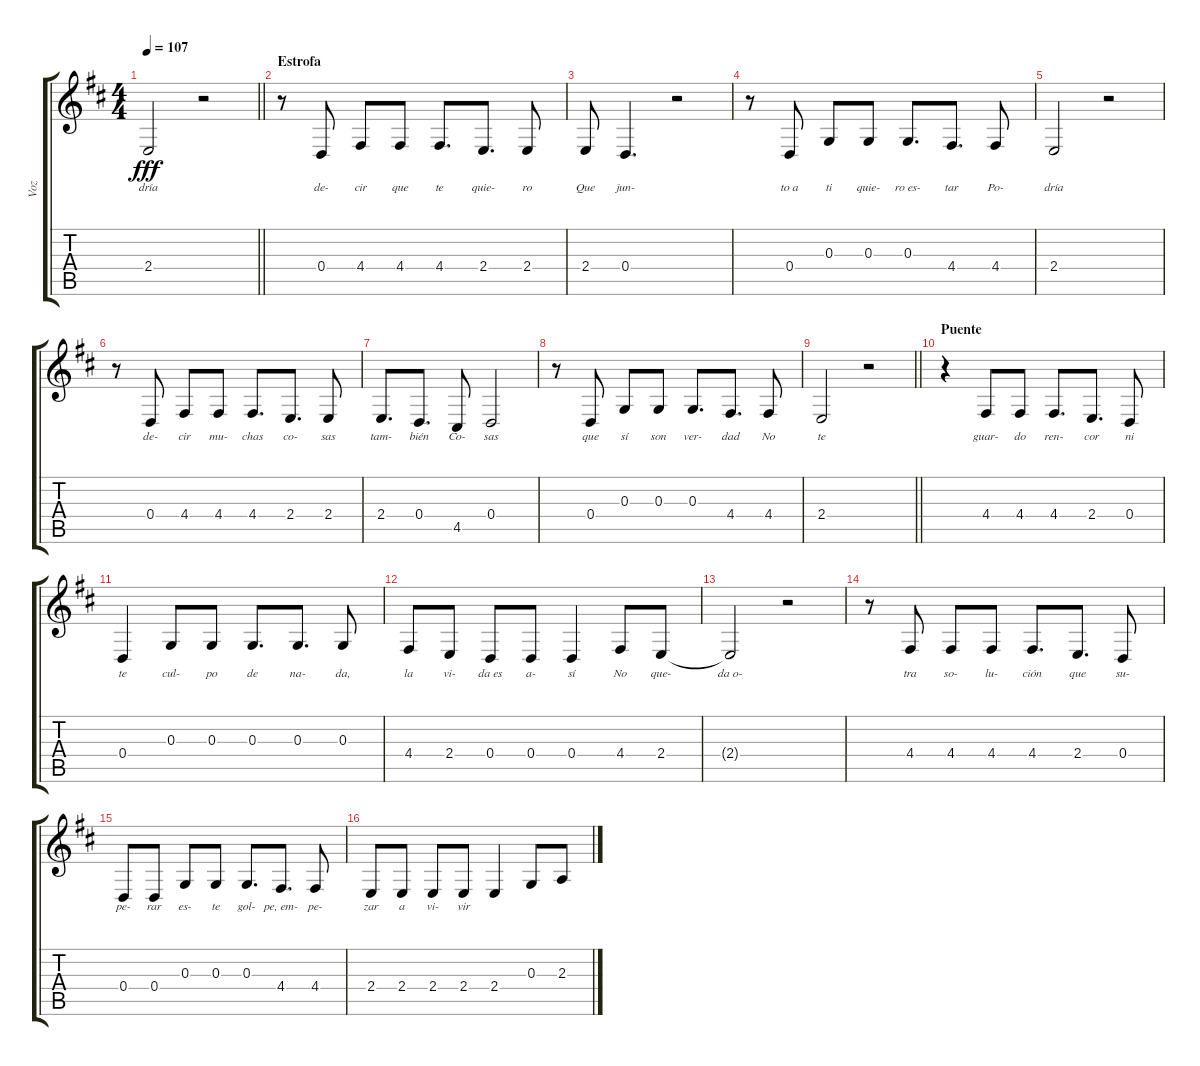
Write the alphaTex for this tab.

\track ("Voz" "Voz") {instrument tenorsax}
\staff {score tabs}
\tuning (E4 B3 G3 D3 A2 E2) {hide}
\ts (4 4)
\tempo 107
\clef g2
\barLineRight lightlight
\ks d
2.4.2{lyrics (0 "dría") lyrics (1 "") lyrics (2 "") lyrics (3 "") lyrics (4 "") dy fff} r.2 |
\section ("" "Estrofa")
r.8 0.4.8{lyrics (0 "de-") lyrics (1 "") lyrics (2 "") lyrics (3 "") lyrics (4 "")} 4.4.8{lyrics (0 "cir") lyrics (1 "") lyrics (2 "") lyrics (3 "") lyrics (4 "")} 4.4.8{lyrics (0 "que") lyrics (1 "") lyrics (2 "") lyrics (3 "") lyrics (4 "")} 4.4.8{d lyrics (0 "te") lyrics (1 "") lyrics (2 "") lyrics (3 "") lyrics (4 "")} 2.4.8{d lyrics (0 "quie-") lyrics (1 "") lyrics (2 "") lyrics (3 "") lyrics (4 "")} 2.4.8{lyrics (0 "ro") lyrics (1 "") lyrics (2 "") lyrics (3 "") lyrics (4 "")} |
2.4.8{lyrics (0 "Que") lyrics (1 "") lyrics (2 "") lyrics (3 "") lyrics (4 "")} 0.4.4{d lyrics (0 "jun-") lyrics (1 "") lyrics (2 "") lyrics (3 "") lyrics (4 "")} r.2 |
r.8 0.4.8{lyrics (0 "to a") lyrics (1 "") lyrics (2 "") lyrics (3 "") lyrics (4 "")} 0.3.8{lyrics (0 "ti") lyrics (1 "") lyrics (2 "") lyrics (3 "") lyrics (4 "")} 0.3.8{lyrics (0 "quie-") lyrics (1 "") lyrics (2 "") lyrics (3 "") lyrics (4 "")} 0.3.8{d lyrics (0 "ro es-") lyrics (1 "") lyrics (2 "") lyrics (3 "") lyrics (4 "")} 4.4.8{d lyrics (0 "tar") lyrics (1 "") lyrics (2 "") lyrics (3 "") lyrics (4 "")} 4.4.8{lyrics (0 "Po-") lyrics (1 "") lyrics (2 "") lyrics (3 "") lyrics (4 "")} |
2.4.2{lyrics (0 "dría") lyrics (1 "") lyrics (2 "") lyrics (3 "") lyrics (4 "")} r.2 |
r.8 0.4.8{lyrics (0 "de-") lyrics (1 "") lyrics (2 "") lyrics (3 "") lyrics (4 "")} 4.4.8{lyrics (0 "cir") lyrics (1 "") lyrics (2 "") lyrics (3 "") lyrics (4 "")} 4.4.8{lyrics (0 "mu-") lyrics (1 "") lyrics (2 "") lyrics (3 "") lyrics (4 "")} 4.4.8{d lyrics (0 "chas") lyrics (1 "") lyrics (2 "") lyrics (3 "") lyrics (4 "")} 2.4.8{d lyrics (0 "co-") lyrics (1 "") lyrics (2 "") lyrics (3 "") lyrics (4 "")} 2.4.8{lyrics (0 "sas") lyrics (1 "") lyrics (2 "") lyrics (3 "") lyrics (4 "")} |
2.4.8{d lyrics (0 "tam-") lyrics (1 "") lyrics (2 "") lyrics (3 "") lyrics (4 "")} 0.4.8{d lyrics (0 "bién") lyrics (1 "") lyrics (2 "") lyrics (3 "") lyrics (4 "")} 4.5.8{lyrics (0 "Co-") lyrics (1 "") lyrics (2 "") lyrics (3 "") lyrics (4 "")} 0.4.2{lyrics (0 "sas") lyrics (1 "") lyrics (2 "") lyrics (3 "") lyrics (4 "")} |
r.8 0.4.8{lyrics (0 "que") lyrics (1 "") lyrics (2 "") lyrics (3 "") lyrics (4 "")} 0.3.8{lyrics (0 "sí") lyrics (1 "") lyrics (2 "") lyrics (3 "") lyrics (4 "")} 0.3.8{lyrics (0 "son") lyrics (1 "") lyrics (2 "") lyrics (3 "") lyrics (4 "")} 0.3.8{d lyrics (0 "ver-") lyrics (1 "") lyrics (2 "") lyrics (3 "") lyrics (4 "")} 4.4.8{d lyrics (0 "dad") lyrics (1 "") lyrics (2 "") lyrics (3 "") lyrics (4 "")} 4.4.8{lyrics (0 "No") lyrics (1 "") lyrics (2 "") lyrics (3 "") lyrics (4 "")} |
\barLineRight lightlight
2.4.2{lyrics (0 "te") lyrics (1 "") lyrics (2 "") lyrics (3 "") lyrics (4 "")} r.2 |
\section ("" "Puente")
r.4 4.4.8{lyrics (0 "guar-") lyrics (1 "") lyrics (2 "") lyrics (3 "") lyrics (4 "")} 4.4.8{lyrics (0 "do") lyrics (1 "") lyrics (2 "") lyrics (3 "") lyrics (4 "")} 4.4.8{d lyrics (0 "ren-") lyrics (1 "") lyrics (2 "") lyrics (3 "") lyrics (4 "")} 2.4.8{d lyrics (0 "cor") lyrics (1 "") lyrics (2 "") lyrics (3 "") lyrics (4 "")} 0.4.8{lyrics (0 "ni") lyrics (1 "") lyrics (2 "") lyrics (3 "") lyrics (4 "")} |
0.4.4{lyrics (0 "te") lyrics (1 "") lyrics (2 "") lyrics (3 "") lyrics (4 "")} 0.3.8{lyrics (0 "cul-") lyrics (1 "") lyrics (2 "") lyrics (3 "") lyrics (4 "")} 0.3.8{lyrics (0 "po") lyrics (1 "") lyrics (2 "") lyrics (3 "") lyrics (4 "")} 0.3.8{d lyrics (0 "de") lyrics (1 "") lyrics (2 "") lyrics (3 "") lyrics (4 "")} 0.3.8{d lyrics (0 "na-") lyrics (1 "") lyrics (2 "") lyrics (3 "") lyrics (4 "")} 0.3.8{lyrics (0 "da,") lyrics (1 "") lyrics (2 "") lyrics (3 "") lyrics (4 "")} |
4.4.8{lyrics (0 "la") lyrics (1 "") lyrics (2 "") lyrics (3 "") lyrics (4 "")} 2.4.8{lyrics (0 "vi-") lyrics (1 "") lyrics (2 "") lyrics (3 "") lyrics (4 "")} 0.4.8{lyrics (0 "da es") lyrics (1 "") lyrics (2 "") lyrics (3 "") lyrics (4 "")} 0.4.8{lyrics (0 "a-") lyrics (1 "") lyrics (2 "") lyrics (3 "") lyrics (4 "")} 0.4.4{lyrics (0 "sí") lyrics (1 "") lyrics (2 "") lyrics (3 "") lyrics (4 "")} 4.4.8{lyrics (0 "No") lyrics (1 "") lyrics (2 "") lyrics (3 "") lyrics (4 "")} 2.4.8{lyrics (0 "que-") lyrics (1 "") lyrics (2 "") lyrics (3 "") lyrics (4 "")} |
2.4{t}.2{lyrics (0 "da o-") lyrics (1 "") lyrics (2 "") lyrics (3 "") lyrics (4 "")} r.2 |
r.8 4.4.8{lyrics (0 "tra") lyrics (1 "") lyrics (2 "") lyrics (3 "") lyrics (4 "")} 4.4.8{lyrics (0 "so-") lyrics (1 "") lyrics (2 "") lyrics (3 "") lyrics (4 "")} 4.4.8{lyrics (0 "lu-") lyrics (1 "") lyrics (2 "") lyrics (3 "") lyrics (4 "")} 4.4.8{d lyrics (0 "ción") lyrics (1 "") lyrics (2 "") lyrics (3 "") lyrics (4 "")} 2.4.8{d lyrics (0 "que") lyrics (1 "") lyrics (2 "") lyrics (3 "") lyrics (4 "")} 0.4.8{lyrics (0 "su-") lyrics (1 "") lyrics (2 "") lyrics (3 "") lyrics (4 "")} |
0.4.8{lyrics (0 "pe-") lyrics (1 "") lyrics (2 "") lyrics (3 "") lyrics (4 "")} 0.4.8{lyrics (0 "rar") lyrics (1 "") lyrics (2 "") lyrics (3 "") lyrics (4 "")} 0.3.8{lyrics (0 "es-") lyrics (1 "") lyrics (2 "") lyrics (3 "") lyrics (4 "")} 0.3.8{lyrics (0 "te") lyrics (1 "") lyrics (2 "") lyrics (3 "") lyrics (4 "")} 0.3.8{d lyrics (0 "gol-") lyrics (1 "") lyrics (2 "") lyrics (3 "") lyrics (4 "")} 4.4.8{d lyrics (0 "pe, em-") lyrics (1 "") lyrics (2 "") lyrics (3 "") lyrics (4 "")} 4.4.8{lyrics (0 "pe-") lyrics (1 "") lyrics (2 "") lyrics (3 "") lyrics (4 "")} |
2.4.8{lyrics (0 "zar") lyrics (1 "") lyrics (2 "") lyrics (3 "") lyrics (4 "")} 2.4.8{lyrics (0 "a") lyrics (1 "") lyrics (2 "") lyrics (3 "") lyrics (4 "")} 2.4.8{lyrics (0 "vi-") lyrics (1 "") lyrics (2 "") lyrics (3 "") lyrics (4 "")} 2.4.8{lyrics (0 "vir") lyrics (1 "") lyrics (2 "") lyrics (3 "") lyrics (4 "")} 2.4.4 0.3.8 2.3.8
